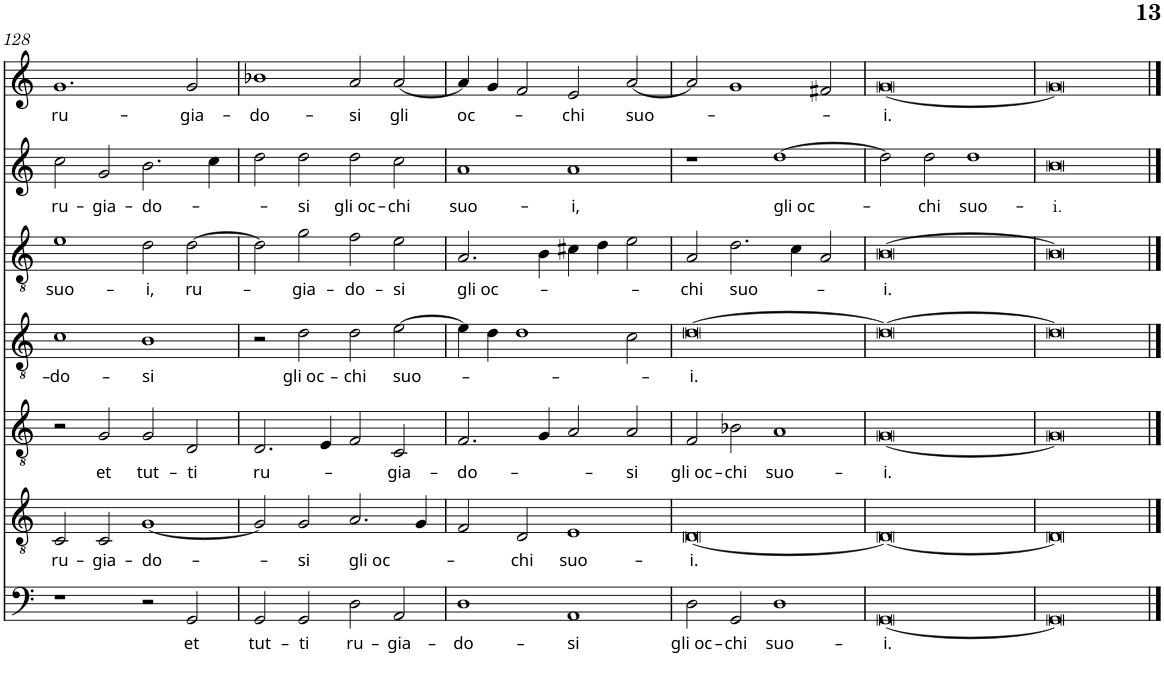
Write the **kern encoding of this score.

**kern	**text	**kern	**text	**kern	**text	**kern	**text	**kern	**text	**kern	**text	**kern	**text
*part7	*part7	*part6	*part6	*part5	*part5	*part4	*part4	*part3	*part3	*part2	*part2	*part1	*part1
*staff7	*staff7	*staff6	*staff6	*staff5	*staff5	*staff4	*staff4	*staff3	*staff3	*staff2	*staff2	*staff1	*staff1
*I"Bassus	*	*I"Quintus	*	*I"Settima	*	*I"Altus	*	*I"Tenor	*	*I"Sesto	*	*I"Cantus	*
!!LO:PB:g=z
*clefF4	*	*clefGv2	*	*clefGv2	*	*clefGv2	*	*clefGv2	*	*clefG2	*	*clefG2	*
*k[]	*	*k[]	*	*k[]	*	*k[]	*	*k[]	*	*k[]	*	*k[]	*
*	*	*	*	*	*	*	*	*	*	*	*	*C:	*
*M4/2	*	*M4/2	*	*M4/2	*	*M4/2	*	*M4/2	*	*M4/2	*	*M4/2	*
=128	=128	=128	=128	=128	=128	=128	=128	=128	=128	=128	=128	=128	=128
!	!	!	!LO:LY:b	!	!	!	!LO:LY:b	!	!LO:LY:b	!	!LO:LY:b	!	!LO:LY:b
1r	.	2C/	ru-	2r	.	1c	-do-	1e	suo-	2cc\	ru-	1.g	ru-
!	!	!	!LO:LY:b	!	!LO:LY:b	!	!	!	!	!	!LO:LY:b	!	!
.	.	2C/	-gia-	2G/	et	.	.	.	.	2g/	-gia-	.	.
!	!	!	!LO:LY:b	!	!LO:LY:b	!	!LO:LY:b	!	!LO:LY:b	!	!LO:LY:b	!	!
2r	.	[<1G	-do-	2G/	tut-	1B	-si	2d\	-i,	2.b\	-do-	.	.
!	!LO:LY:b	!	!	!	!LO:LY:b	!	!	!	!LO:LY:b	!	!	!	!LO:LY:b
2GG/	et	.	.	2D/	-ti	.	.	[>2d\	ru-	.	.	2g/	-gia-
.	.	.	.	.	.	.	.	.	.	4cc\	.	.	.
=129	=129	=129	=129	=129	=129	=129	=129	=129	=129	=129	=129	=129	=129
!	!LO:LY:b	!	!	!	!LO:LY:b	!	!	!	!	!	!	!	!LO:LY:b
2GG/	tut-	2G/]	.	2.D/	ru-	2r	.	2d\]	.	2dd\	.	1b-X	-do-
!	!LO:LY:b	!	!LO:LY:b	!	!	!	!LO:LY:b	!	!LO:LY:b	!	!LO:LY:b	!	!
2GG/	-ti	2G/	-si	.	.	2d\	gli oc-	2g\	-gia-	2dd\	-si	.	.
.	.	.	.	4E/	.	.	.	.	.	.	.	.	.
!	!LO:LY:b	!	!LO:LY:b	!	!	!	!LO:LY:b	!	!LO:LY:b	!	!LO:LY:b	!	!LO:LY:b
2D\	ru-	2.A/	gli oc-	2F/	.	2d\	-chi	2f\	-do-	2dd\	gli oc-	2a/	-si
!	!LO:LY:b	!	!	!	!LO:LY:b	!	!LO:LY:b	!	!LO:LY:b	!	!LO:LY:b	!	!LO:LY:b
2AA/	-gia-	.	.	2C/	-gia-	[>2e\	suo-	2e\	-si	2cc\	-chi	[<2a/	gli
.	.	4G/	.	.	.	.	.	.	.	.	.	.	.
=130	=130	=130	=130	=130	=130	=130	=130	=130	=130	=130	=130	=130	=130
!	!LO:LY:b	!	!	!	!LO:LY:b	!	!	!	!LO:LY:b	!	!LO:LY:b	!	!LO:LY:b
1D	-do-	2F/	.	2.F/	-do-	4e\]	.	2.A/	gli oc-	1a	suo-	4a/]	oc-
.	.	.	.	.	.	4d\	.	.	.	.	.	4g/	.
!	!	!	!LO:LY:b	!	!	!	!	!	!	!	!	!	!
.	.	2D/	-chi	.	.	1d	.	.	.	.	.	2f/	.
.	.	.	.	4G/	.	.	.	4B\	.	.	.	.	.
!	!LO:LY:b	!	!LO:LY:b	!	!	!	!	!	!	!	!LO:LY:b	!	!LO:LY:b
1AA	-si	1E	suo-	2A/	.	.	.	4c#X\	.	1a	-i,	2e/	-chi
.	.	.	.	.	.	.	.	4d\	.	.	.	.	.
!	!	!	!	!	!LO:LY:b	!	!	!	!	!	!	!	!LO:LY:b
.	.	.	.	2A/	-si	2c\	.	2e\	.	.	.	[2a/	suo-
=131	=131	=131	=131	=131	=131	=131	=131	=131	=131	=131	=131	=131	=131
!	!LO:LY:b	!	!LO:LY:b	!	!LO:LY:b	!	!LO:LY:b	!	!LO:LY:b	!	!	!	!
2D\	gli oc-	[<0D	-i.	2F/	gli oc-	[>0d	-i.	2A/	-chi	1r	.	2a/]	.
!	!LO:LY:b	!	!	!	!LO:LY:b	!	!	!	!LO:LY:b	!	!	!	!
2GG/	-chi	.	.	2B-X\	-chi	.	.	2.d\	suo-	.	.	1g	.
!	!LO:LY:b	!	!	!	!LO:LY:b	!	!	!	!	!	!LO:LY:b	!	!
1D	suo-	.	.	1A	suo-	.	.	.	.	[>1dd	gli oc-	.	.
.	.	.	.	.	.	.	.	4c\	.	.	.	.	.
.	.	.	.	.	.	.	.	2A/	.	.	.	2f#X/	.
=132	=132	=132	=132	=132	=132	=132	=132	=132	=132	=132	=132	=132	=132
!	!LO:LY:b	!	!	!	!LO:LY:b	!	!	!	!LO:LY:b	!	!	!	!LO:LY:b
[0GG	-i.	0D_	.	[0G	-i.	0d_	.	[0B	-i.	2dd\]	.	[0g	-i.
!	!	!	!	!	!	!	!	!	!	!	!LO:LY:b	!	!
.	.	.	.	.	.	.	.	.	.	2dd\	-chi	.	.
!	!	!	!	!	!	!	!	!	!	!	!LO:LY:b	!	!
.	.	.	.	.	.	.	.	.	.	1dd	suo-	.	.
=133	=133	=133	=133	=133	=133	=133	=133	=133	=133	=133	=133	=133	=133
!	!	!	!	!	!	!	!	!	!	!	!LO:LY:b	!	!
0GG]	.	0D]	.	0G]	.	0d]	.	0B]	.	0b	-i.	0g]	.
==	==	==	==	==	==	==	==	==	==	==	==	==	==
*-	*-	*-	*-	*-	*-	*-	*-	*-	*-	*-	*-	*-	*-
